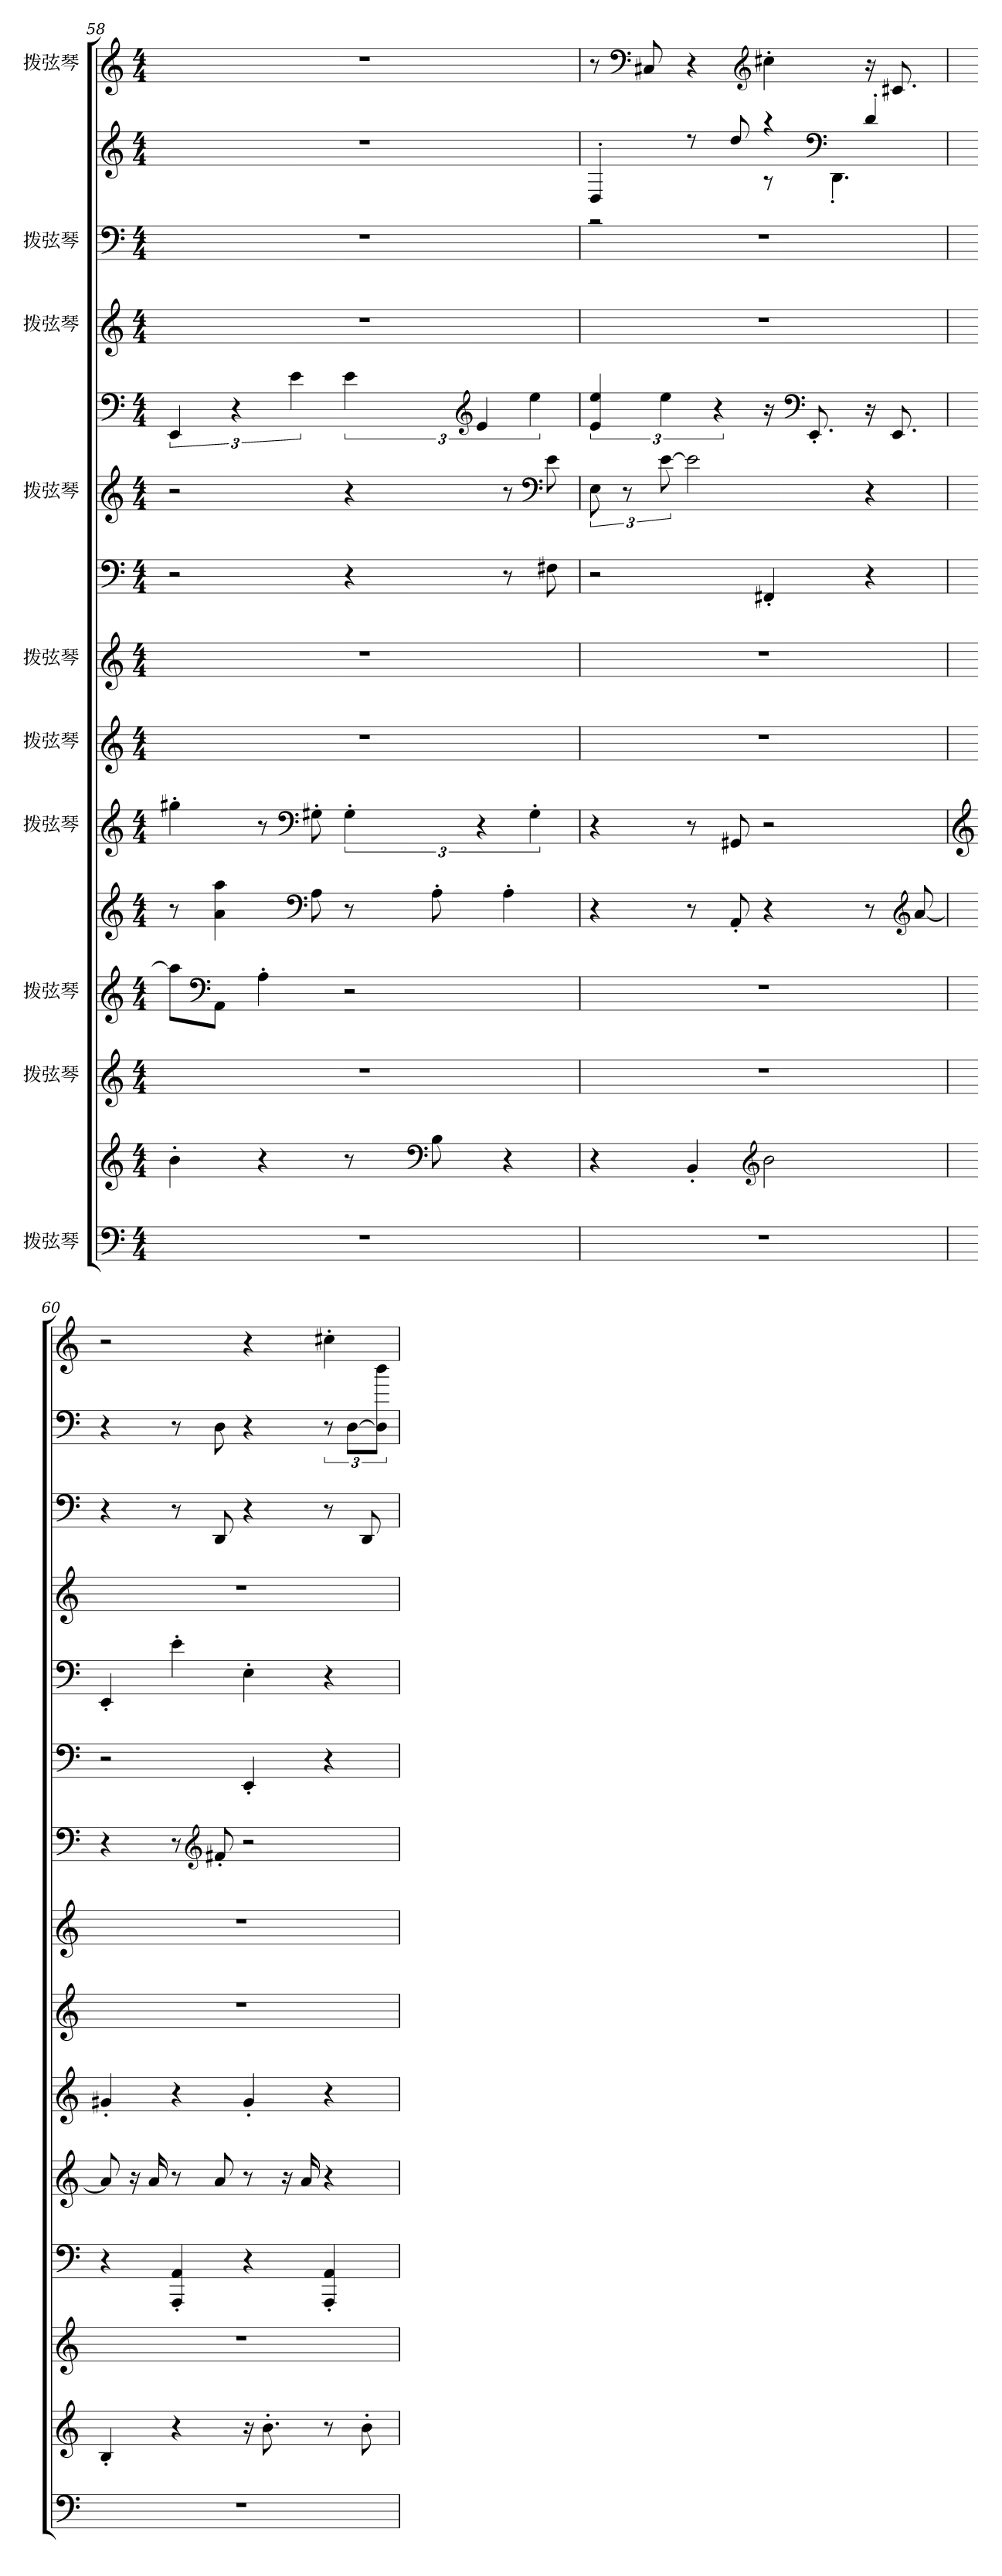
**kern	**kern	**kern	**kern	**kern	**kern	**kern	**kern	**kern	**kern	**kern	**kern	**kern	**kern	**kern
*part10	*part10	*part9	*part8	*part8	*part7	*part6	*part5	*part5	*part4	*part4	*part3	*part2	*part2	*part1
*staff15	*staff14	*staff13	*staff12	*staff11	*staff10	*staff9	*staff8	*staff7	*staff6	*staff5	*staff4	*staff3	*staff2	*staff1
*I"拨弦琴	*	*I"拨弦琴	*I"拨弦琴	*	*I"拨弦琴	*I"拨弦琴	*I"拨弦琴	*	*I"拨弦琴	*	*I"拨弦琴	*I"拨弦琴	*	*I"拨弦琴
*clefF4	*clefG2	*clefG2	*clefG2	*clefG2	*clefG2	*clefG2	*clefG2	*clefF4	*clefG2	*clefF4	*clefG2	*clefF4	*clefG2	*clefG2
*k[]	*k[]	*k[]	*k[]	*k[]	*k[]	*k[]	*k[]	*k[]	*k[]	*k[]	*k[]	*k[]	*k[]	*k[]
*M4/4	*M4/4	*M4/4	*M4/4	*M4/4	*M4/4	*M4/4	*M4/4	*M4/4	*M4/4	*M4/4	*M4/4	*M4/4	*M4/4	*M4/4
=58	=58	=58	=58	=58	=58	=58	=58	=58	=58	=58	=58	=58	=58	=58
1r	4b'\	1r	8aa\L]	8r	4gg#X'\	1r	1r	2r	2r	6EE/	1r	1r	1r	1r
*	*	*	*clefF4	*	*	*	*	*	*	*	*	*	*	*
.	.	.	8AA\J	4a\ 4aa\	.	.	.	.	.	.	.	.	.	.
.	.	.	.	.	.	.	.	.	.	6r	.	.	.	.
.	4r	.	4A'\	.	8r	.	.	.	.	.	.	.	.	.
.	.	.	.	.	.	.	.	.	.	6e\	.	.	.	.
*	*	*	*	*clefF4	*clefF4	*	*	*	*	*	*	*	*	*
.	.	.	.	8A\	8G#X'\	.	.	.	.	.	.	.	.	.
.	8r	.	2r	8r	6G#'\	.	.	4r	4r	6e\	.	.	.	.
*	*clefF4	*	*	*	*	*	*	*	*	*	*	*	*	*
.	8B\	.	.	8A'\	.	.	.	.	.	.	.	.	.	.
*	*	*	*	*	*	*	*	*	*	*clefG2	*	*	*	*
.	.	.	.	.	6r	.	.	.	.	6e/	.	.	.	.
.	4r	.	.	4A'\	.	.	.	8r	8r	.	.	.	.	.
.	.	.	.	.	6G#'\	.	.	.	.	6ee\	.	.	.	.
*	*	*	*	*	*	*	*	*	*clefF4	*	*	*	*	*
.	.	.	.	.	.	.	.	8F#X\	8e\	.	.	.	.	.
!!LO:PB:g=z
=59	=59	=59	=59	=59	=59	=59	=59	=59	=59	=59	=59	=59	=59	=59
*	*	*	*	*	*	*	*	*	*	*	*	*	*^	*
1r	4r	1r	1r	4r	4r	1r	1r	2r	12E\	6e/ 6ee/	1r	1r	4D'/	2r	8r
.	.	.	.	.	.	.	.	.	12r	.	.	.	.	.	.
*	*	*	*	*	*	*	*	*	*	*	*	*	*	*	*clefF4
.	.	.	.	.	.	.	.	.	.	.	.	.	.	.	8C#X/
.	.	.	.	.	.	.	.	.	[12e\	6ee\	.	.	.	.	.
.	4BB'/	.	.	8r	8r	.	.	.	2e\]	.	.	.	8r	.	4r
.	.	.	.	.	.	.	.	.	.	6r	.	.	.	.	.
.	.	.	.	8AA'/	8GG#X/	.	.	.	.	.	.	.	8dd/	.	.
*	*clefG2	*	*	*	*	*	*	*	*	*	*	*	*	*	*clefG2
.	2b\	.	.	4r	2r	.	.	4FF#X'/	.	16r	.	.	4r	8r	4cc#X'\
*	*	*	*	*	*	*	*	*	*	*clefF4	*	*	*	*	*
.	.	.	.	.	.	.	.	.	.	8.EE'/	.	.	.	.	.
*	*	*	*	*	*	*	*	*	*	*	*	*	*clefF4	*	*
.	.	.	.	.	.	.	.	.	.	.	.	.	.	4.DD'\	.
.	.	.	.	8r	.	.	.	4r	4r	16r	.	.	4d'/	.	16r
.	.	.	.	.	.	.	.	.	.	8.EE/	.	.	.	.	8.c#X/
*	*	*	*	*clefG2	*	*	*	*	*	*	*	*	*	*	*
.	.	.	.	[8a/	.	.	.	.	.	.	.	.	.	.	.
*	*	*	*	*	*	*	*	*	*	*	*	*	*v	*v	*
=60	=60	=60	=60	=60	=60	=60	=60	=60	=60	=60	=60	=60	=60	=60
*	*	*	*	*	*clefG2	*	*	*	*	*	*	*	*	*
1r	4B'/	1r	4r	8a/]	4g#X'/	1r	1r	4r	2r	4EE'/	1r	4r	4r	2r
.	.	.	.	16r	.	.	.	.	.	.	.	.	.	.
.	.	.	.	16a/	.	.	.	.	.	.	.	.	.	.
.	4r	.	4AAA/' 4AA/'	8r	4r	.	.	8r	.	4e'\	.	8r	8r	.
*	*	*	*	*	*	*	*	*clefG2	*	*	*	*	*	*
.	.	.	.	8a/	.	.	.	8f#X'/	.	.	.	8DD/	8D\	.
.	16r	.	4r	8r	4g#'/	.	.	2r	4EE'/	4E'\	.	4r	4r	4r
.	8.b'\	.	.	.	.	.	.	.	.	.	.	.	.	.
.	.	.	.	16r	.	.	.	.	.	.	.	.	.	.
.	.	.	.	16a/	.	.	.	.	.	.	.	.	.	.
.	8r	.	4AAA/' 4AA/'	4r	4r	.	.	.	4r	4r	.	8r	12r	4cc#X'\
.	.	.	.	.	.	.	.	.	.	.	.	.	[12D\L	.
.	8b'\	.	.	.	.	.	.	.	.	.	.	8DD/	.	.
.	.	.	.	.	.	.	.	.	.	.	.	.	12D\] 12dd\J	.
=	=	=	=	=	=	=	=	=	=	=	=	=	=	=
*-	*-	*-	*-	*-	*-	*-	*-	*-	*-	*-	*-	*-	*-	*-
